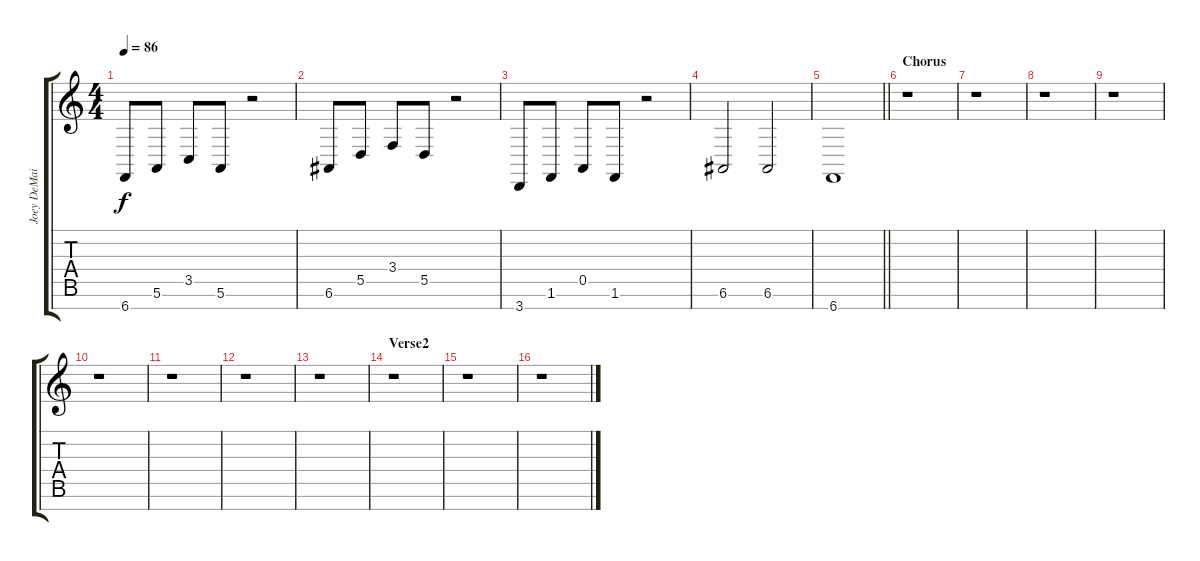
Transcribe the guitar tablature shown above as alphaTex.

\track ("Joey DeMaio - Piano left hand" "Joey DeMai") {instrument acousticgrandpiano}
\staff {score tabs}
\tuning (E4 B3 G3 D3 A2 E2 B1) {hide}
\ts (4 4)
\tempo 86
\clef g2
\ks c
6.7.8{dy f} 5.6.8 3.5.8 5.6.8 r.2 |
6.6.8 5.5.8 3.4.8 5.5.8 r.2 |
3.7.8 1.6.8 0.5.8 1.6.8 r.2 |
6.6.2 6.6.2 |
\barLineRight lightlight
6.7.1 |
\section ("" "Chorus")
r.1 |
r.1 |
r.1 |
r.1 |
r.1 |
r.1 |
r.1 |
r.1 |
\section ("" "Verse2")
r.1 |
r.1 |
r.1
